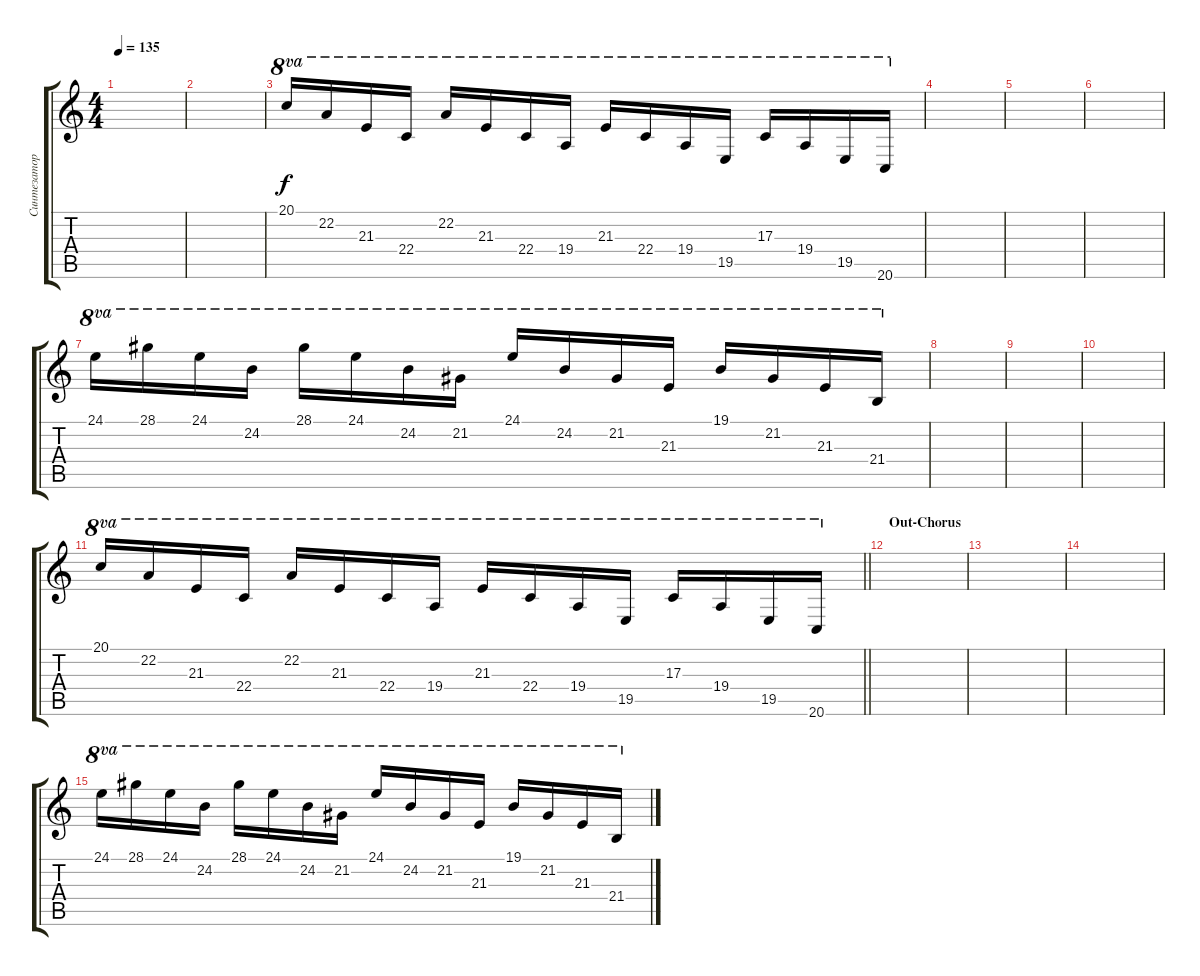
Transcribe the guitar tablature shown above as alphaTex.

\track ("Синтезатор 2" "Синтезатор") {instrument pad3polysynth}
\staff {score tabs}
\tuning (E4 B3 G3 D3 A2 E2) {hide}
\ts (4 4)
\tempo 135
\clef g2
\ks c
|
|
20.1.16{ot 8va} 22.2.16{ot 8va} 21.3.16{ot 8va} 22.4.16{ot 8va} 22.2.16{ot 8va} 21.3.16{ot 8va} 22.4.16{ot 8va} 19.4.16{ot 8va} 21.3.16{ot 8va} 22.4.16{ot 8va} 19.4.16{ot 8va} 19.5.16{ot 8va} 17.3.16{ot 8va} 19.4.16{ot 8va} 19.5.16{ot 8va} 20.6.16{ot 8va} |
|
|
|
24.1.16{ot 8va} 28.1.16{ot 8va} 24.1.16{ot 8va} 24.2.16{ot 8va} 28.1.16{ot 8va} 24.1.16{ot 8va} 24.2.16{ot 8va} 21.2.16{ot 8va} 24.1.16{ot 8va} 24.2.16{ot 8va} 21.2.16{ot 8va} 21.3.16{ot 8va} 19.1.16{ot 8va} 21.2.16{ot 8va} 21.3.16{ot 8va} 21.4.16{ot 8va} |
|
|
|
\barLineRight lightlight
20.1.16{ot 8va} 22.2.16{ot 8va} 21.3.16{ot 8va} 22.4.16{ot 8va} 22.2.16{ot 8va} 21.3.16{ot 8va} 22.4.16{ot 8va} 19.4.16{ot 8va} 21.3.16{ot 8va} 22.4.16{ot 8va} 19.4.16{ot 8va} 19.5.16{ot 8va} 17.3.16{ot 8va} 19.4.16{ot 8va} 19.5.16{ot 8va} 20.6.16{ot 8va} |
\section ("" "Out-Chorus")
|
|
|
24.1.16{ot 8va} 28.1.16{ot 8va} 24.1.16{ot 8va} 24.2.16{ot 8va} 28.1.16{ot 8va} 24.1.16{ot 8va} 24.2.16{ot 8va} 21.2.16{ot 8va} 24.1.16{ot 8va} 24.2.16{ot 8va} 21.2.16{ot 8va} 21.3.16{ot 8va} 19.1.16{ot 8va} 21.2.16{ot 8va} 21.3.16{ot 8va} 21.4.16{ot 8va}
